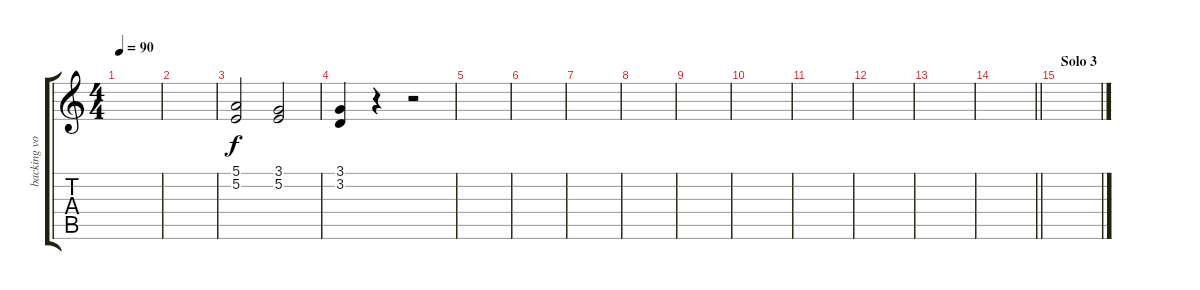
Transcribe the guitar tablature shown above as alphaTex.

\track ("backing voc" "backing vo") {instrument choiraahs}
\staff {score tabs}
\tuning (E4 B3 G3 D3 A2 E2) {hide}
\ts (4 4)
\tempo 90
\clef g2
\ks aminor
|
|
(5.1 5.2).2{dy f} (3.1 5.2).2 |
(3.1 3.2).4 r.4 r.2 |
|
|
|
|
|
|
|
|
|
\barLineRight lightlight
|
\section ("" "Solo 3")
